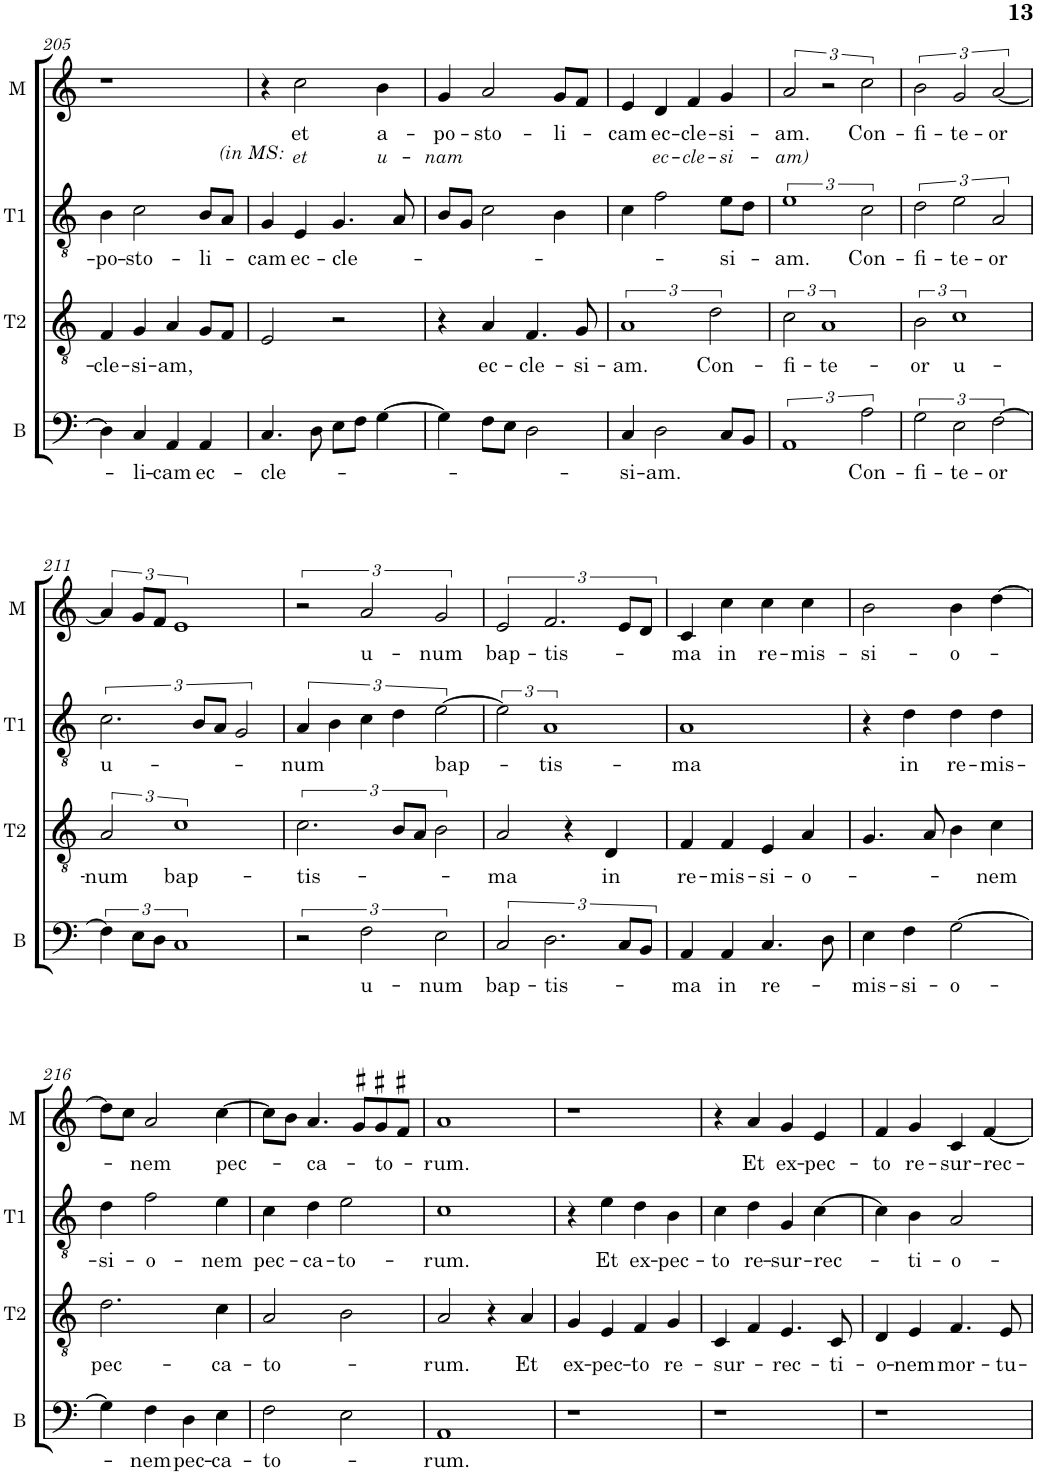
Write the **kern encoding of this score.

**kern	**text	**kern	**text	**kern	**text	**kern	**text	**text
*part4	*part4	*part3	*part3	*part2	*part2	*part1	*part1	*part1
*staff4	*staff4	*staff3	*staff3	*staff2	*staff2	*staff1	*staff1	*staff1
*I"B	*	*I"T2	*	*I"T1	*	*I"Mez	*	*
*I'B	*	*I'T2	*	*I'T1	*	*I'M	*	*
!!LO:PB:g=z
*clefF4	*	*clefGv2	*	*clefGv2	*	*clefG2	*	*
*	*	*	*	*Trd4c7	*	*	*	*
*k[]	*	*k[]	*	*k[]	*	*k[]	*	*
*M2/2	*	*M2/2	*	*M2/2	*	*M2/2	*	*
*met(c|)	*	*met(c|)	*	*met(c|)	*	*met(c|)	*	*
=205	=205	=205	=205	=205	=205	=205	=205	=205
!	!	!	!LO:LY:b	!	!LO:LY:b	!	!	!
4D\]	.	4F/	-cle-	4B\	-po-	1r	.	.
!	!LO:LY:b	!	!LO:LY:b	!	!LO:LY:b	!	!	!
4C/	-li-	4G/	-si-	2c\	-sto-	.	.	.
!	!LO:LY:b	!	!LO:LY:b	!	!	!	!	!
4AA/	-cam	4A/	-am,	.	.	.	.	.
!	!LO:LY:b	!	!	!	!LO:LY:b	!	!	!
4AA/	ec-	8G/L	.	8B/L	-li-	.	.	.
.	.	8F/J	.	8A/J	.	.	.	.
=206	=206	=206	=206	=206	=206	=206	=206	=206
!	!	!	!	!	!	!LO:TX:b:i:t=(in MS&colon;	!	!
!	!LO:LY:b	!	!	!	!LO:LY:b	!	!	!
4.C/	-cle-	2E/	.	4G/	-cam	4r	.	.
!	!	!	!	!	!LO:LY:b	!	!LO:LY:b	!LO:LY:b
.	.	.	.	4E/	ec-	2cc\	et	et
8D\	.	.	.	.	.	.	.	.
!	!	!	!	!	!LO:LY:b	!	!	!
8E\L	.	2r	.	4.G/	-cle-	.	.	.
8F\J	.	.	.	.	.	.	.	.
!	!	!	!	!	!	!	!LO:LY:b	!LO:LY:b
[4G\	.	.	.	.	.	4b\	a-	u-
.	.	.	.	8A/	.	.	.	.
=207	=207	=207	=207	=207	=207	=207	=207	=207
!	!	!	!	!	!	!	!LO:LY:b	!LO:LY:b
4G\]	.	4r	.	8B/L	.	4g/	-po-	-nam
.	.	.	.	8G/J	.	.	.	.
!	!	!	!LO:LY:b	!	!	!	!LO:LY:b	!
8F\L	.	4A/	ec-	2c\	.	2a/	-sto-	.
8E\J	.	.	.	.	.	.	.	.
!	!	!	!LO:LY:b	!	!	!	!	!
2D\	.	4.F/	-cle-	.	.	.	.	.
!	!	!	!	!	!	!	!LO:LY:b	!
.	.	.	.	4B\	.	8g/L	-li-	.
!	!	!	!LO:LY:b	!	!	!	!	!
.	.	8G/	-si-	.	.	8f/J	.	.
=208	=208	=208	=208	=208	=208	=208	=208	=208
!	!LO:LY:b	!	!LO:LY:b	!	!	!	!LO:LY:b	!
4C/	si-	3%2A	-am.	4c\	.	4e/	-cam	.
!	!LO:LY:b	!	!	!	!	!	!LO:LY:b	!LO:LY:b
2D\	-am.	.	.	2f\	.	4d/	ec-	ec-
!	!	!	!	!	!	!	!LO:LY:b	!LO:LY:b
.	.	.	.	.	.	4f/	-cle-	-cle-
!	!	!	!LO:LY:b	!	!	!	!	!
.	.	3d\	Con-	.	.	.	.	.
!	!	!	!	!	!LO:LY:b	!	!LO:LY:b	!LO:LY:b
8C/L	.	.	.	8e\L	-si-	4g/	-si-	-si-
8BB/J	.	.	.	8d\J	.	.	.	.
=209	=209	=209	=209	=209	=209	=209	=209	=209
!	!	!	!LO:LY:b	!	!LO:LY:b	!	!LO:LY:b	!LO:LY:b
3%2AA	.	3c\	-fi-	3%2e	-am.	3a/	-am.	-am)
!	!	!	!LO:LY:b	!	!	!	!	!
.	.	3%2A	-te-	.	.	3r	.	.
!	!LO:LY:b	!	!	!	!LO:LY:b	!	!LO:LY:b	!
3A\	Con-	.	.	3c\	Con-	3cc\	Con-	.
=210	=210	=210	=210	=210	=210	=210	=210	=210
!	!LO:LY:b	!	!LO:LY:b	!	!LO:LY:b	!	!LO:LY:b	!
3G\	-fi-	3B\	-or	3d\	-fi-	3b\	-fi-	.
!	!LO:LY:b	!	!LO:LY:b	!	!LO:LY:b	!	!LO:LY:b	!
3E\	-te-	3%2c	u-	3e\	-te-	3g/	-te-	.
!	!LO:LY:b	!	!	!	!LO:LY:b	!	!LO:LY:b	!
[3F\	-or	.	.	3A/	-or	[3a/	-or	.
!!LO:LB:g=z
=211	=211	=211	=211	=211	=211	=211	=211	=211
!	!	!	!LO:LY:b	!	!LO:LY:b	!	!	!
6F\]	.	3A/	-num	3.c\	u-	6a/]	.	.
12E\L	.	.	.	.	.	12g/L	.	.
12D\J	.	.	.	.	.	12f/J	.	.
!	!	!	!LO:LY:b	!	!	!	!	!
3%2C	.	3%2c	bap-	.	.	3%2e	.	.
.	.	.	.	12B/L	.	.	.	.
.	.	.	.	12A/J	.	.	.	.
.	.	.	.	3G/	.	.	.	.
=212	=212	=212	=212	=212	=212	=212	=212	=212
!	!	!	!LO:LY:b	!	!LO:LY:b	!	!	!
3r	.	3.c\	-tis-	6A/	num	3r	.	.
.	.	.	.	6B\	.	.	.	.
!	!LO:LY:b	!	!	!	!	!	!LO:LY:b	!
3F\	u-	.	.	6c\	.	3a/	u-	.
.	.	12B/L	.	6d\	.	.	.	.
.	.	12A/J	.	.	.	.	.	.
!	!LO:LY:b	!	!	!	!LO:LY:b	!	!LO:LY:b	!
3E\	-num	3B\	.	[3e\	bap-	3g/	-num	.
=213	=213	=213	=213	=213	=213	=213	=213	=213
!	!LO:LY:b	!	!LO:LY:b	!	!	!	!LO:LY:b	!
3C/	bap-	2A/	-ma	3e\]	.	3e/	bap-	.
!	!LO:LY:b	!	!	!	!LO:LY:b	!	!LO:LY:b	!
3.D\	-tis-	.	.	3%2A	-tis-	3.f/	-tis-	.
.	.	4r	.	.	.	.	.	.
!	!	!	!LO:LY:b	!	!	!	!	!
.	.	4D/	in	.	.	.	.	.
12C/L	.	.	.	.	.	12e/L	.	.
12BB/J	.	.	.	.	.	12d/J	.	.
=214	=214	=214	=214	=214	=214	=214	=214	=214
!	!LO:LY:b	!	!LO:LY:b	!	!LO:LY:b	!	!LO:LY:b	!
4AA/	-ma	4F/	re-	1A	-ma	4c/	-ma	.
!	!LO:LY:b	!	!LO:LY:b	!	!	!	!LO:LY:b	!
4AA/	in	4F/	-mis-	.	.	4cc\	in	.
!	!LO:LY:b	!	!LO:LY:b	!	!	!	!LO:LY:b	!
4.C/	re-	4E/	-si-	.	.	4cc\	re-	.
!	!	!	!LO:LY:b	!	!	!	!LO:LY:b	!
.	.	4A/	-o-	.	.	4cc\	-mis-	.
8D\	.	.	.	.	.	.	.	.
=215	=215	=215	=215	=215	=215	=215	=215	=215
!	!LO:LY:b	!	!	!	!	!	!LO:LY:b	!
4E\	-mis-	4.G/	.	4r	.	2b\	-si-	.
!	!LO:LY:b	!	!	!	!LO:LY:b	!	!	!
4F\	-si-	.	.	4d\	in	.	.	.
.	.	8A/	.	.	.	.	.	.
!	!LO:LY:b	!	!	!	!LO:LY:b	!	!LO:LY:b	!
[2G\	-o-	4B\	.	4d\	re-	4b\	-o-	.
!	!	!	!LO:LY:b	!	!LO:LY:b	!	!	!
.	.	4c\	-nem	4d\	-mis-	[4dd\	.	.
!!LO:LB:g=z
=216	=216	=216	=216	=216	=216	=216	=216	=216
!	!	!	!LO:LY:b	!	!LO:LY:b	!	!	!
4G\]	.	2.d\	pec-	4d\	-si-	8dd\L]	.	.
.	.	.	.	.	.	8cc\J	.	.
!	!LO:LY:b	!	!	!	!LO:LY:b	!	!LO:LY:b	!
4F\	-nem	.	.	2f\	-o-	2a/	-nem	.
!	!LO:LY:b	!	!	!	!	!	!	!
4D\	pec-	.	.	.	.	.	.	.
!	!LO:LY:b	!	!LO:LY:b	!	!LO:LY:b	!	!LO:LY:b	!
4E\	-ca-	4c\	-ca-	4e\	-nem	[4cc\	pec-	.
=217	=217	=217	=217	=217	=217	=217	=217	=217
!	!LO:LY:b	!	!LO:LY:b	!	!LO:LY:b	!	!	!
2F\	-to-	2A/	-to-	4c\	pec-	8cc\L]	.	.
.	.	.	.	.	.	8b\J	.	.
!	!	!	!	!	!LO:LY:b	!	!LO:LY:b	!
.	.	.	.	4d\	-ca-	4.a/	-ca-	.
!	!	!	!	!	!LO:LY:b	!	!	!
2E\	.	2B\	.	2e\	-to-	.	.	.
.	.	.	.	.	.	8g#X/L	.	.
!	!	!	!	!	!	!	!LO:LY:b	!
.	.	.	.	.	.	8g#X/	-to-	.
.	.	.	.	.	.	8f#X/J	.	.
=218	=218	=218	=218	=218	=218	=218	=218	=218
!	!LO:LY:b	!	!LO:LY:b	!	!LO:LY:b	!	!LO:LY:b	!
1AA	-rum.	2A/	-rum.	1c	-rum.	1a	-rum.	.
.	.	4r	.	.	.	.	.	.
!	!	!	!LO:LY:b	!	!	!	!	!
.	.	4A/	Et	.	.	.	.	.
=219	=219	=219	=219	=219	=219	=219	=219	=219
!	!	!	!LO:LY:b	!	!	!	!	!
1r	.	4G/	ex-	4r	.	1r	.	.
!	!	!	!LO:LY:b	!	!LO:LY:b	!	!	!
.	.	4E/	-pec-	4e\	Et	.	.	.
!	!	!	!LO:LY:b	!	!LO:LY:b	!	!	!
.	.	4F/	-to	4d\	ex-	.	.	.
!	!	!	!LO:LY:b	!	!LO:LY:b	!	!	!
.	.	4G/	re-	4B\	-pec-	.	.	.
=220	=220	=220	=220	=220	=220	=220	=220	=220
!	!	!	!LO:LY:b	!	!LO:LY:b	!	!	!
1r	.	4C/	-sur-	4c\	-to	4r	.	.
!	!	!	!	!	!LO:LY:b	!	!LO:LY:b	!
.	.	4F/	.	4d\	re-	4a/	Et	.
!	!	!	!LO:LY:b	!	!LO:LY:b	!	!LO:LY:b	!
.	.	4.E/	-rec-	4G/	-sur-	4g/	ex-	.
!	!	!	!	!	!LO:LY:b	!	!LO:LY:b	!
.	.	.	.	[4c\	-rec-	4e/	-pec-	.
!	!	!	!LO:LY:b	!	!	!	!	!
.	.	8C/	-ti-	.	.	.	.	.
=221	=221	=221	=221	=221	=221	=221	=221	=221
!	!	!	!LO:LY:b	!	!	!	!LO:LY:b	!
1r	.	4D/	-o-	4c\]	.	4f/	-to	.
!	!	!	!LO:LY:b	!	!LO:LY:b	!	!LO:LY:b	!
.	.	4E/	-nem	4B\	-ti-	4g/	re-	.
!	!	!	!LO:LY:b	!	!LO:LY:b	!	!LO:LY:b	!
.	.	4.F/	mor-	2A/	-o-	4c/	-sur-	.
!	!	!	!	!	!	!	!LO:LY:b	!
.	.	.	.	.	.	[4f/	-rec-	.
!	!	!	!LO:LY:b	!	!	!	!	!
.	.	8E/	-tu-	.	.	.	.	.
=	=	=	=	=	=	=	=	=
*-	*-	*-	*-	*-	*-	*-	*-	*-
